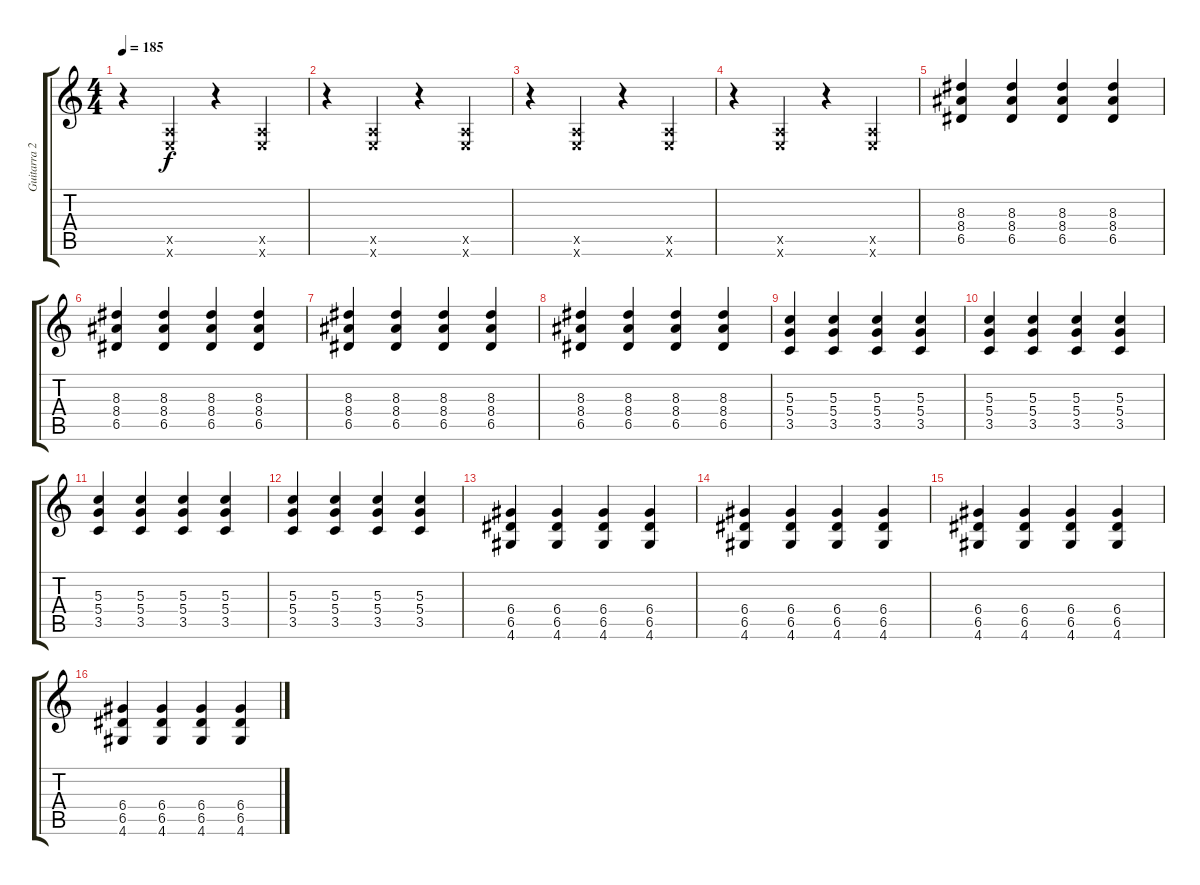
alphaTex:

\track ("Guitarra 2" "Guitarra 2") {instrument overdrivenguitar}
\staff {score tabs}
\tuning (E4 B3 G3 D3 A2 E2) {hide}
\ts (4 4)
\tempo 185
\clef g2
\ks c
r.4{dy f instrument overdrivenguitar} (0.5{x} 0.6{x}).4 r.4 (0.5{x} 0.6{x}).4 |
r.4 (0.5{x} 0.6{x}).4 r.4 (0.5{x} 0.6{x}).4 |
r.4 (0.5{x} 0.6{x}).4 r.4 (0.5{x} 0.6{x}).4 |
r.4 (0.5{x} 0.6{x}).4 r.4 (0.5{x} 0.6{x}).4 |
(8.3 8.4 6.5).4 (8.3 8.4 6.5).4 (8.3 8.4 6.5).4 (8.3 8.4 6.5).4 |
(8.3 8.4 6.5).4 (8.3 8.4 6.5).4 (8.3 8.4 6.5).4 (8.3 8.4 6.5).4 |
(8.3 8.4 6.5).4 (8.3 8.4 6.5).4 (8.3 8.4 6.5).4 (8.3 8.4 6.5).4 |
(8.3 8.4 6.5).4 (8.3 8.4 6.5).4 (8.3 8.4 6.5).4 (8.3 8.4 6.5).4 |
(5.3 5.4 3.5).4 (5.3 5.4 3.5).4 (5.3 5.4 3.5).4 (5.3 5.4 3.5).4 |
(5.3 5.4 3.5).4 (5.3 5.4 3.5).4 (5.3 5.4 3.5).4 (5.3 5.4 3.5).4 |
(5.3 5.4 3.5).4 (5.3 5.4 3.5).4 (5.3 5.4 3.5).4 (5.3 5.4 3.5).4 |
(5.3 5.4 3.5).4 (5.3 5.4 3.5).4 (5.3 5.4 3.5).4 (5.3 5.4 3.5).4 |
(6.4 6.5 4.6).4 (6.4 6.5 4.6).4 (6.4 6.5 4.6).4 (6.4 6.5 4.6).4 |
(6.4 6.5 4.6).4 (6.4 6.5 4.6).4 (6.4 6.5 4.6).4 (6.4 6.5 4.6).4 |
(6.4 6.5 4.6).4 (6.4 6.5 4.6).4 (6.4 6.5 4.6).4 (6.4 6.5 4.6).4 |
(6.4 6.5 4.6).4 (6.4 6.5 4.6).4 (6.4 6.5 4.6).4 (6.4 6.5 4.6).4
